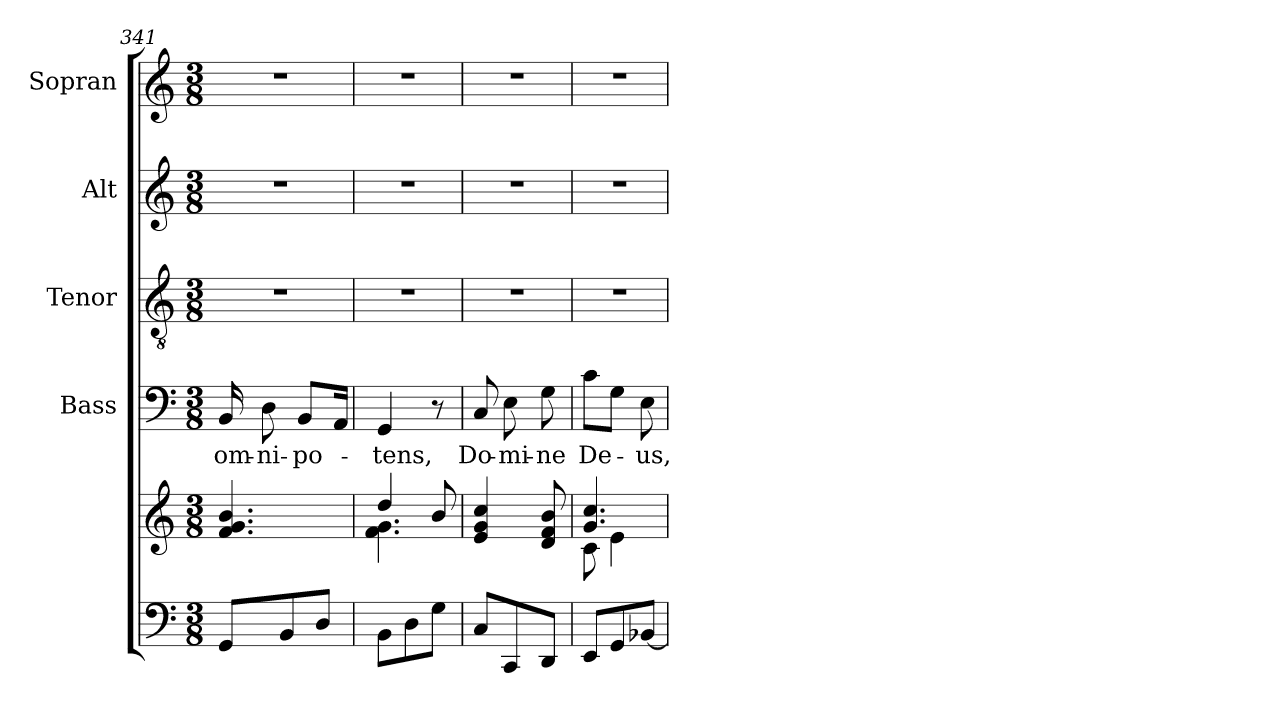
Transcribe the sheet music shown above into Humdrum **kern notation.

**kern	**kern	**kern	**text	**kern	**kern	**kern
*part5	*part5	*part4	*part4	*part3	*part2	*part1
*staff6	*staff5	*staff4	*staff4	*staff3	*staff2	*staff1
*	*	*I"Bass	*	*I"Tenor	*I"Alt	*I"Sopran
*	*	*I'B.	*	*I'T.	*I'A.	*I'S.
*clefF4	*clefG2	*clefF4	*	*clefGv2	*clefG2	*clefG2
*k[]	*k[]	*k[]	*	*k[]	*k[]	*k[]
*C:	*C:	*C:	*	*C:	*C:	*C:
*M3/8	*M3/8	*M3/8	*	*M3/8	*M3/8	*M3/8
=341	=341	=341	=341	=341	=341	=341
!	!	!	!LO:LY:b	!	!	!
8GG/L	4.f/ 4.g/ 4.b/	16BB/	om-	4.r	4.r	4.r
!	!	!	!LO:LY:b	!	!	!
.	.	8D\	-ni-	.	.	.
8BB/	.	.	.	.	.	.
!	!	!	!LO:LY:b	!	!	!
.	.	8BB/L	-po-	.	.	.
8D/J	.	.	.	.	.	.
.	.	16AA/Jk	.	.	.	.
=342	=342	=342	=342	=342	=342	=342
*	*^	*	*	*	*	*
!	!	!	!	!LO:LY:b	!	!	!
8BB\L	4dd/	4.f\ 4.g\	4GG/	-tens,	4.r	4.r	4.r
8D\	.	.	.	.	.	.	.
8G\J	8b/	.	8r	.	.	.	.
*	*v	*v	*	*	*	*	*
!!LO:PB:g=z
=343	=343	=343	=343	=343	=343	=343
!	!	!	!LO:LY:b	!	!	!
8C/L	4e/ 4g/ 4cc/	8C/	Do-	4.r	4.r	4.r
!	!	!	!LO:LY:b	!	!	!
8CC/	.	8E\	-mi-	.	.	.
!	!	!	!LO:LY:b	!	!	!
8DD/J	8d/ 8f/ 8b/	8G\	-ne	.	.	.
=344	=344	=344	=344	=344	=344	=344
*	*^	*	*	*	*	*
!	!	!	!	!LO:LY:b	!	!	!
8EE/L	4.g/ 4.cc/	8c\	8c\L	De-	4.r	4.r	4.r
8GG/	.	4e\	8G\J	.	.	.	.
!	!	!	!	!LO:LY:b	!	!	!
[8BB-X/J	.	.	8E\	-us,	.	.	.
*	*v	*v	*	*	*	*	*
=	=	=	=	=	=	=
*-	*-	*-	*-	*-	*-	*-
